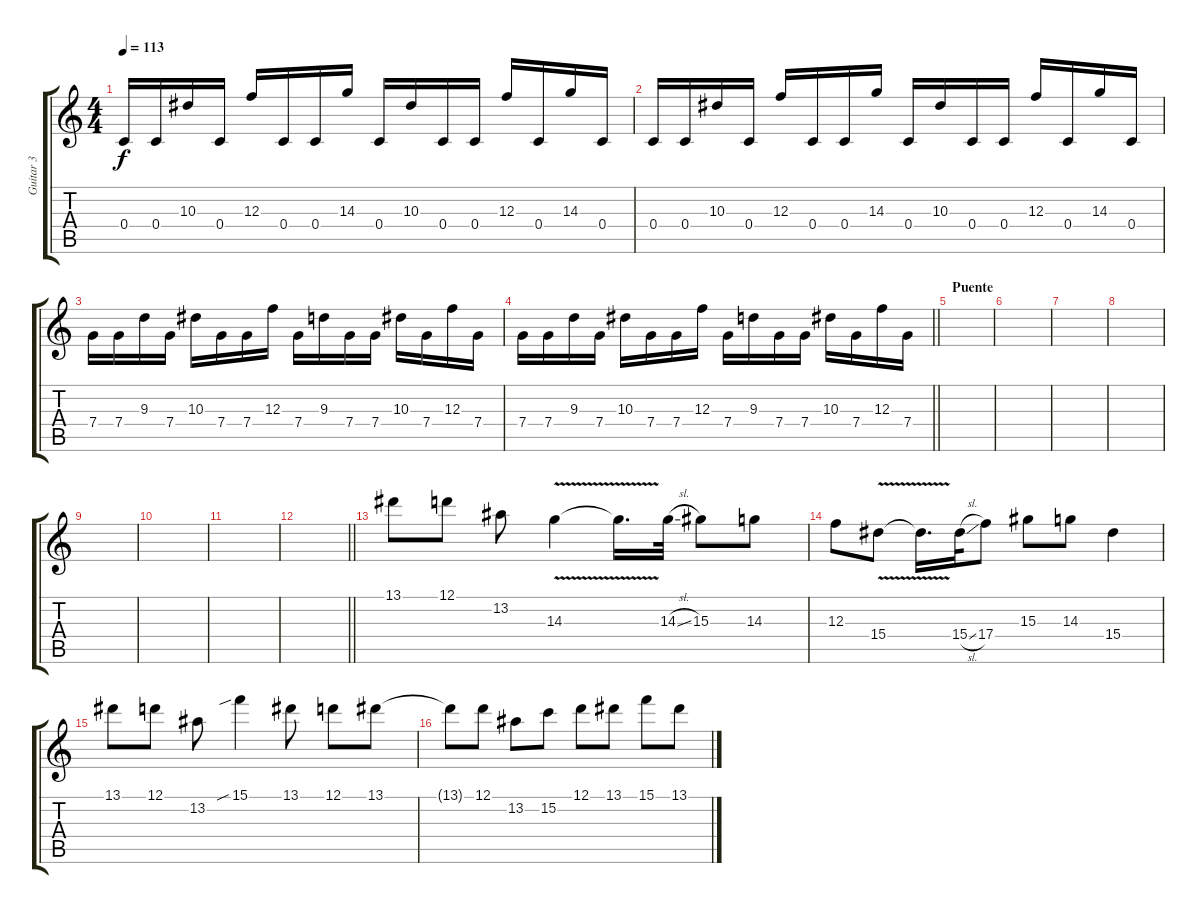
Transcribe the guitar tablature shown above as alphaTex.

\track ("Guitar 3" "Guitar 3") {instrument overdrivenguitar}
\staff {score tabs}
\tuning (D4 A3 F3 C3 G2 C2) {hide}
\ts (4 4)
\tempo 113
\clef g2
\ks c
0.4.16{dy f} 0.4.16 10.3.16 0.4.16 12.3.16 0.4.16 0.4.16 14.3.16 0.4.16 10.3.16 0.4.16 0.4.16 12.3.16 0.4.16 14.3.16 0.4.16 |
0.4.16 0.4.16 10.3.16 0.4.16 12.3.16 0.4.16 0.4.16 14.3.16 0.4.16 10.3.16 0.4.16 0.4.16 12.3.16 0.4.16 14.3.16 0.4.16 |
7.4.16 7.4.16 9.3.16 7.4.16 10.3.16 7.4.16 7.4.16 12.3.16 7.4.16 9.3.16 7.4.16 7.4.16 10.3.16 7.4.16 12.3.16 7.4.16 |
\barLineRight lightlight
7.4.16 7.4.16 9.3.16 7.4.16 10.3.16 7.4.16 7.4.16 12.3.16 7.4.16 9.3.16 7.4.16 7.4.16 10.3.16 7.4.16 12.3.16 7.4.16 |
\section ("" "Puente")
|
|
|
|
|
|
|
\barLineRight lightlight
|
\section ("" "")
13.1.8 12.1.8 13.2.8 14.3{v}.4 14.3{t}.16{d} 14.3{sl}.32 15.3.8 14.3.8 |
12.3.8 15.4{v}.8 15.4{t}.16{d} 15.4{sl}.32 17.4.8 15.3.8 14.3.8 15.4.4 |
13.1.8 12.1.8 13.2.8 15.1{sib}.4 13.1.8 12.1.8 13.1.8 |
13.1{t}.8 12.1.8 13.2.8 15.2.8 12.1.8 13.1.8 15.1.8 13.1.8
